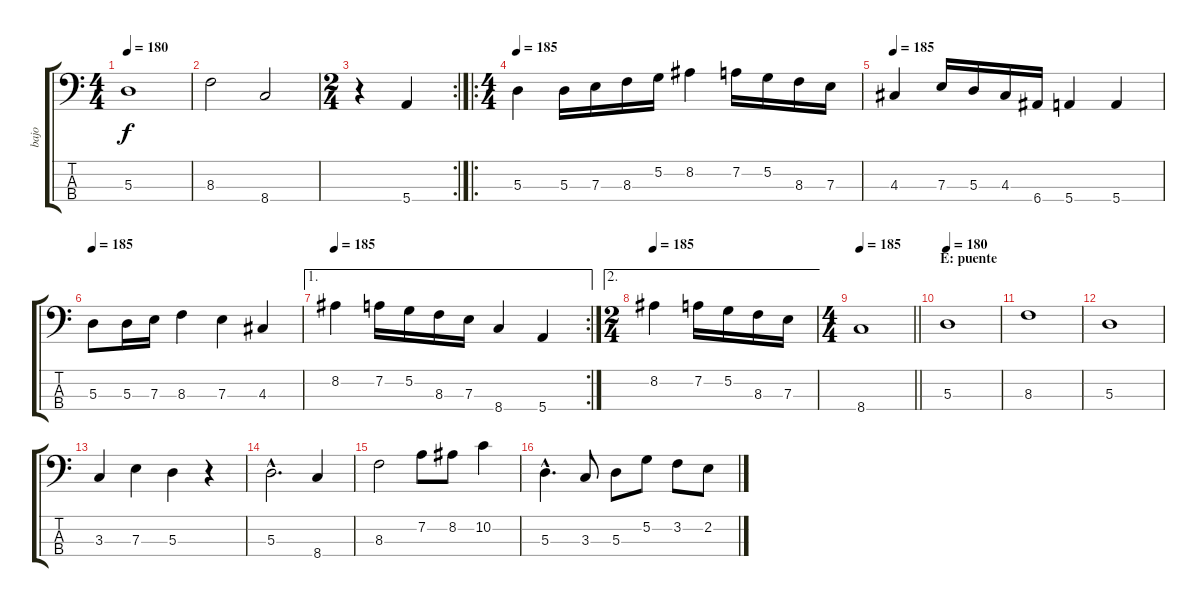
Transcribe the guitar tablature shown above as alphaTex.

\track ("bajo" "bajo") {instrument electricbassfinger}
\staff {score tabs}
\tuning (G2 D2 A1 E1) {hide}
\ts (4 4)
\tempo 180
\clef f4
\ks c
5.3.1{dy f} |
8.3.2 8.4.2 |
\rc 2
\ts (2 4)
r.4 5.4.4 |
\ro
\ts (4 4)
\tempo 185
5.3.4 5.3.16 7.3.16 8.3.16 5.2.16 8.2.4 7.2.16 5.2.16 8.3.16 7.3.16 |
\tempo 185
4.3.4 7.3.16 5.3.16 4.3.16 6.4.16 5.4.4 5.4.4 |
\tempo 185
5.3.8 5.3.16 7.3.16 8.3.4 7.3.4 4.3.4 |
\ae 1
\rc 2
\tempo 185
8.2.4 7.2.16 5.2.16 8.3.16 7.3.16 8.4.4 5.4.4 |
\ae 2
\ts (2 4)
\tempo 185
8.2.4 7.2.16 5.2.16 8.3.16 7.3.16 |
\ts (4 4)
\tempo 185
\barLineRight lightlight
8.4.1 |
\section ("" "E: puente")
\tempo 180
5.3.1 |
8.3.1 |
5.3.1 |
3.3.4 7.3.4 5.3.4 r.4 |
5.3{hac}.2{d} 8.4.4 |
8.3.2 7.2.8 8.2.8 10.2.4 |
5.3{hac}.4{d} 3.3.8 5.3.8 5.2.8 3.2.8 2.2.8
